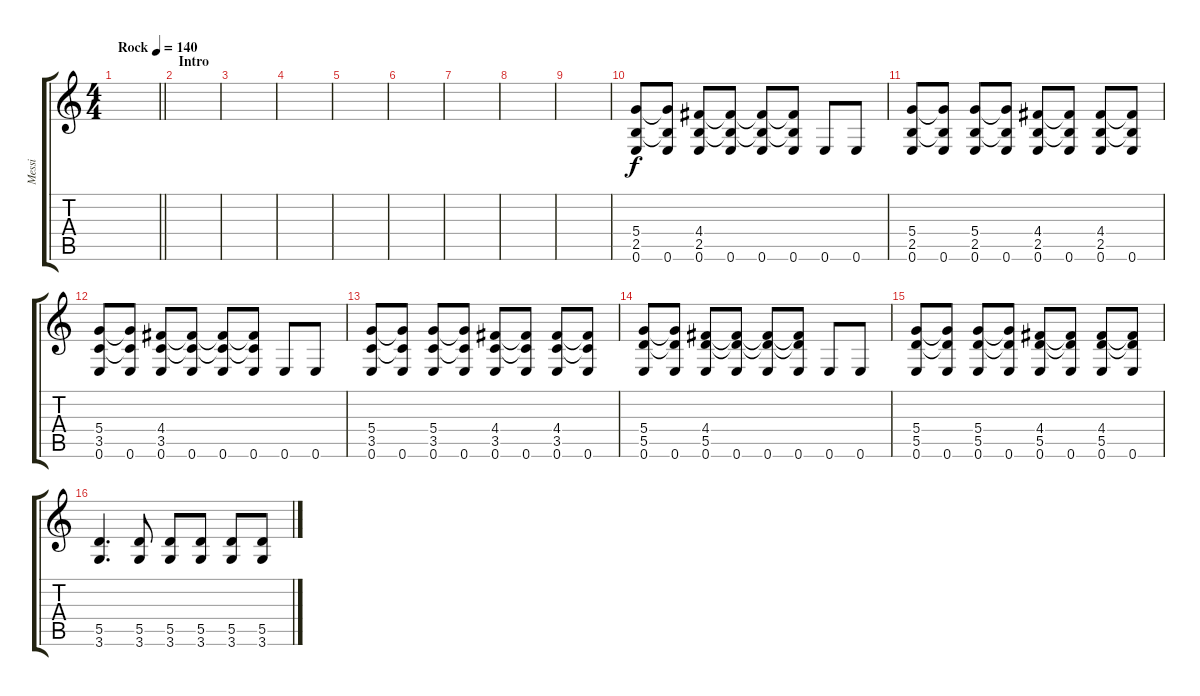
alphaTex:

\track ("Messi" "Messi") {instrument overdrivenguitar}
\staff {score tabs}
\tuning (E4 B3 G3 D3 A2 E2) {hide}
\ts (4 4)
\tempo (140 "Rock")
\clef g2
\barLineRight lightlight
\ks c
|
\section ("" "Intro")
|
|
|
|
|
|
|
|
(5.4 2.5 0.6).8 (5.4{t} 2.5{t} 0.6).8 (4.4 2.5 0.6).8 (4.4{t} 2.5{t} 0.6).8 (4.4{t} 2.5{t} 0.6).8 (4.4{t} 2.5{t} 0.6).8 0.6.8 0.6.8 |
(5.4 2.5 0.6).8 (5.4{t} 2.5{t} 0.6).8 (5.4 2.5 0.6).8 (5.4{t} 2.5{t} 0.6).8 (4.4 2.5 0.6).8 (4.4{t} 2.5{t} 0.6).8 (4.4 2.5 0.6).8 (4.4{t} 2.5{t} 0.6).8 |
(5.4 3.5 0.6).8 (5.4{t} 3.5{t} 0.6).8 (4.4 3.5 0.6).8 (4.4{t} 3.5{t} 0.6).8 (4.4{t} 3.5{t} 0.6).8 (4.4{t} 3.5{t} 0.6).8 0.6.8 0.6.8 |
(5.4 3.5 0.6).8 (5.4{t} 3.5{t} 0.6).8 (5.4 3.5 0.6).8 (5.4{t} 3.5{t} 0.6).8 (4.4 3.5 0.6).8 (4.4{t} 3.5{t} 0.6).8 (4.4 3.5 0.6).8 (4.4{t} 3.5{t} 0.6).8 |
(5.4 5.5 0.6).8 (5.4{t} 5.5{t} 0.6).8 (4.4 5.5 0.6).8 (4.4{t} 5.5{t} 0.6).8 (4.4{t} 5.5{t} 0.6).8 (4.4{t} 5.5{t} 0.6).8 0.6.8 0.6.8 |
(5.4 5.5 0.6).8 (5.4{t} 5.5{t} 0.6).8 (5.4 5.5 0.6).8 (5.4{t} 5.5{t} 0.6).8 (4.4 5.5 0.6).8 (4.4{t} 5.5{t} 0.6).8 (4.4 5.5 0.6).8 (4.4{t} 5.5{t} 0.6).8 |
(5.5 3.6).4{d} (5.5 3.6).8 (5.5 3.6).8 (5.5 3.6).8 (5.5 3.6).8 (5.5 3.6).8
